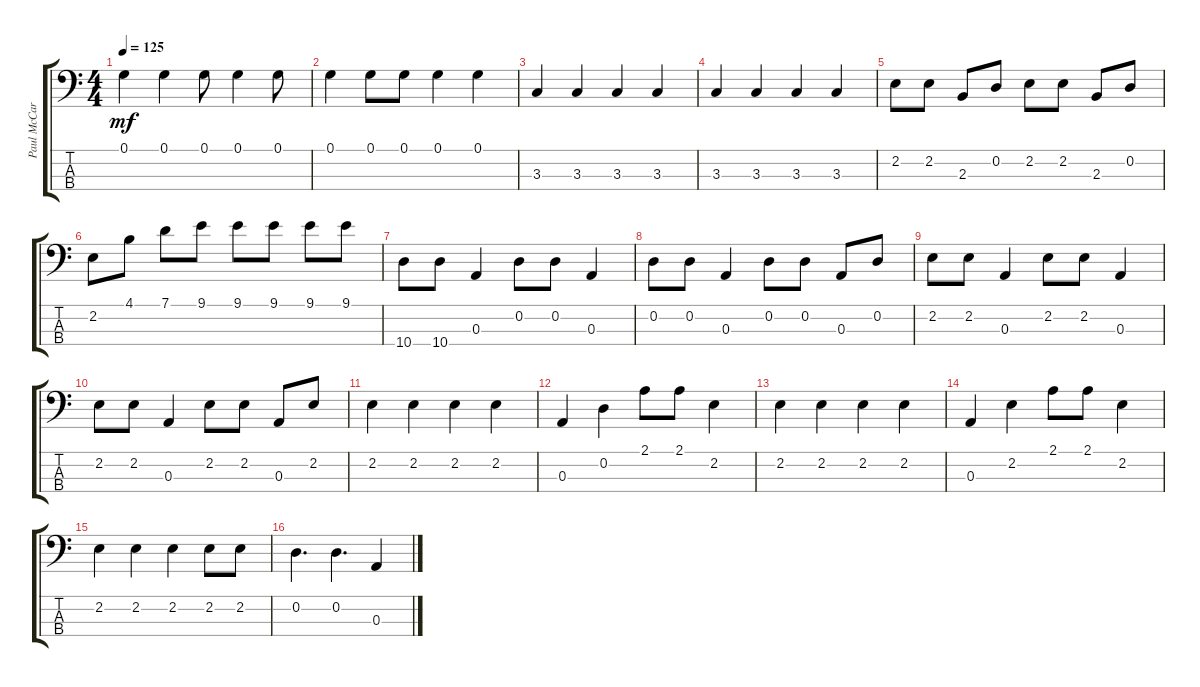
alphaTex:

\track ("Paul McCartney Bass" "Paul McCar") {instrument electricbassfinger}
\staff {score tabs}
\tuning (G2 D2 A1 E1) {hide}
\ts (4 4)
\tempo 125
\clef f4
\ks c
0.1.4{dy mf} 0.1.4 0.1.8 0.1.4 0.1.8 |
0.1.4 0.1.8 0.1.8 0.1.4 0.1.4 |
3.3.4 3.3.4 3.3.4 3.3.4 |
3.3.4 3.3.4 3.3.4 3.3.4 |
2.2.8 2.2.8 2.3.8 0.2.8 2.2.8 2.2.8 2.3.8 0.2.8 |
2.2.8 4.1.8 7.1.8 9.1.8 9.1.8 9.1.8 9.1.8 9.1.8 |
10.4.8 10.4.8 0.3.4 0.2.8 0.2.8 0.3.4 |
0.2.8 0.2.8 0.3.4 0.2.8 0.2.8 0.3.8 0.2.8 |
2.2.8 2.2.8 0.3.4 2.2.8 2.2.8 0.3.4 |
2.2.8 2.2.8 0.3.4 2.2.8 2.2.8 0.3.8 2.2.8 |
2.2.4 2.2.4 2.2.4 2.2.4 |
0.3.4 0.2.4 2.1.8 2.1.8 2.2.4 |
2.2.4 2.2.4 2.2.4 2.2.4 |
0.3.4 2.2.4 2.1.8 2.1.8 2.2.4 |
2.2.4 2.2.4 2.2.4 2.2.8 2.2.8 |
0.2.4{d} 0.2.4{d} 0.3.4
